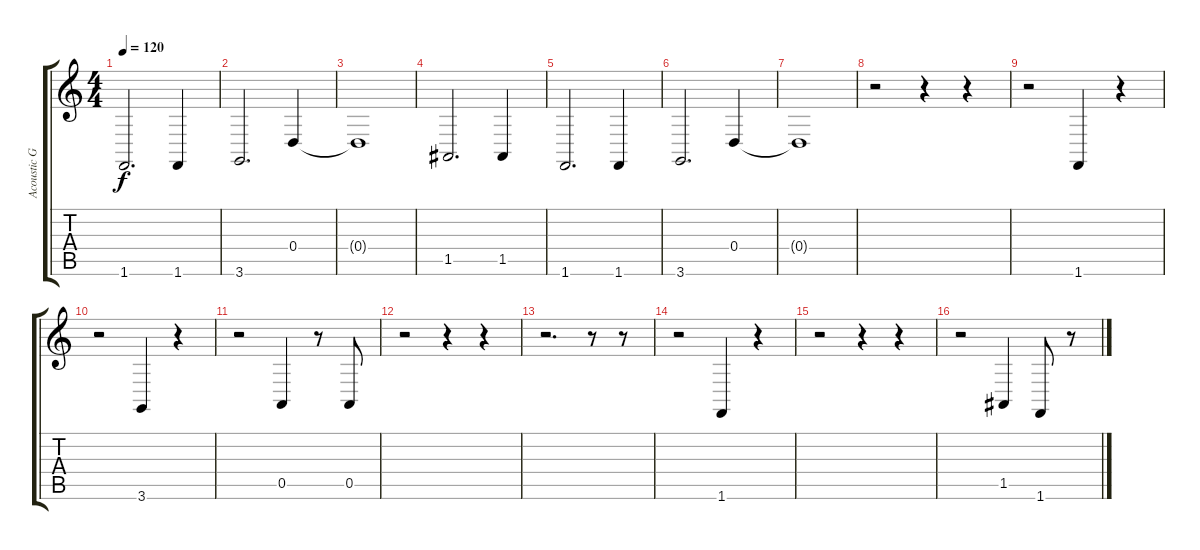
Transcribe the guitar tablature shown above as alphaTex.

\track ("Acoustic Grand Piano" "Acoustic G") {instrument acousticgrandpiano}
\staff {score tabs}
\tuning (E4 B3 G3 D3 A2 E2) {hide}
\ts (4 4)
\tempo 120
\clef g2
\ks c
1.6.2{d dy f} 1.6.4 |
3.6.2{d} 0.4.4 |
0.4{t}.1 |
1.5.2{d} 1.5.4 |
1.6.2{d} 1.6.4 |
3.6.2{d} 0.4.4 |
0.4{t}.1 |
r.2 r.4 r.4 |
r.2 1.6.4 r.4 |
r.2 3.6.4 r.4 |
r.2 0.5.4 r.8 0.5.8 |
r.2 r.4 r.4 |
r.2{d} r.8 r.8 |
r.2 1.6.4 r.4 |
r.2 r.4 r.4 |
r.2 1.5.4 1.6.8 r.8
